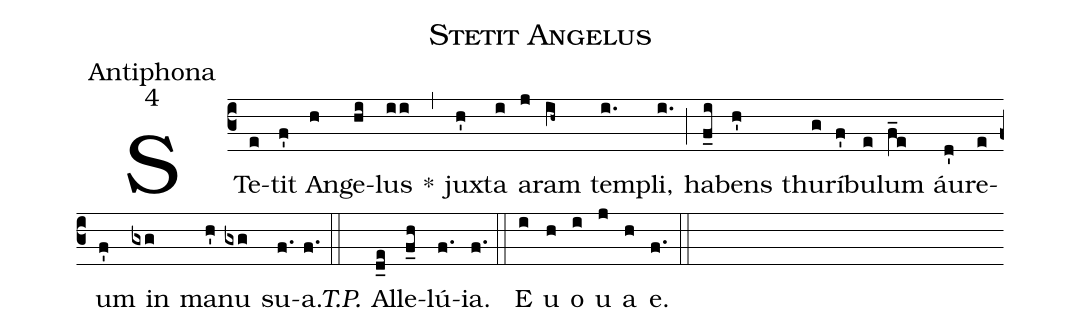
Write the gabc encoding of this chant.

name:Stetit Angelus;
office-part:Antiphona;
mode:4;
%%
(c3) STe(e)tit(f') An(h)ge(hi)lus(ii) *(,) jux(h')ta(i) a(j)ram(ih~) tem(i.)pli,(i.) (;) ha(f_i)bens(h') thu(g)rí(f')bu(e)lum(f_e) áu(d')re(e)um(f') in(gxg) ma(h')nu(gxg) su(f.)a.(f.) (::) <i>T.P.</i>() Al(d_e)le(f_h)lú(f.)ia.(f.) (::) E(i) u(h) o(i) u(j) a(h) e.(f.) (::)
